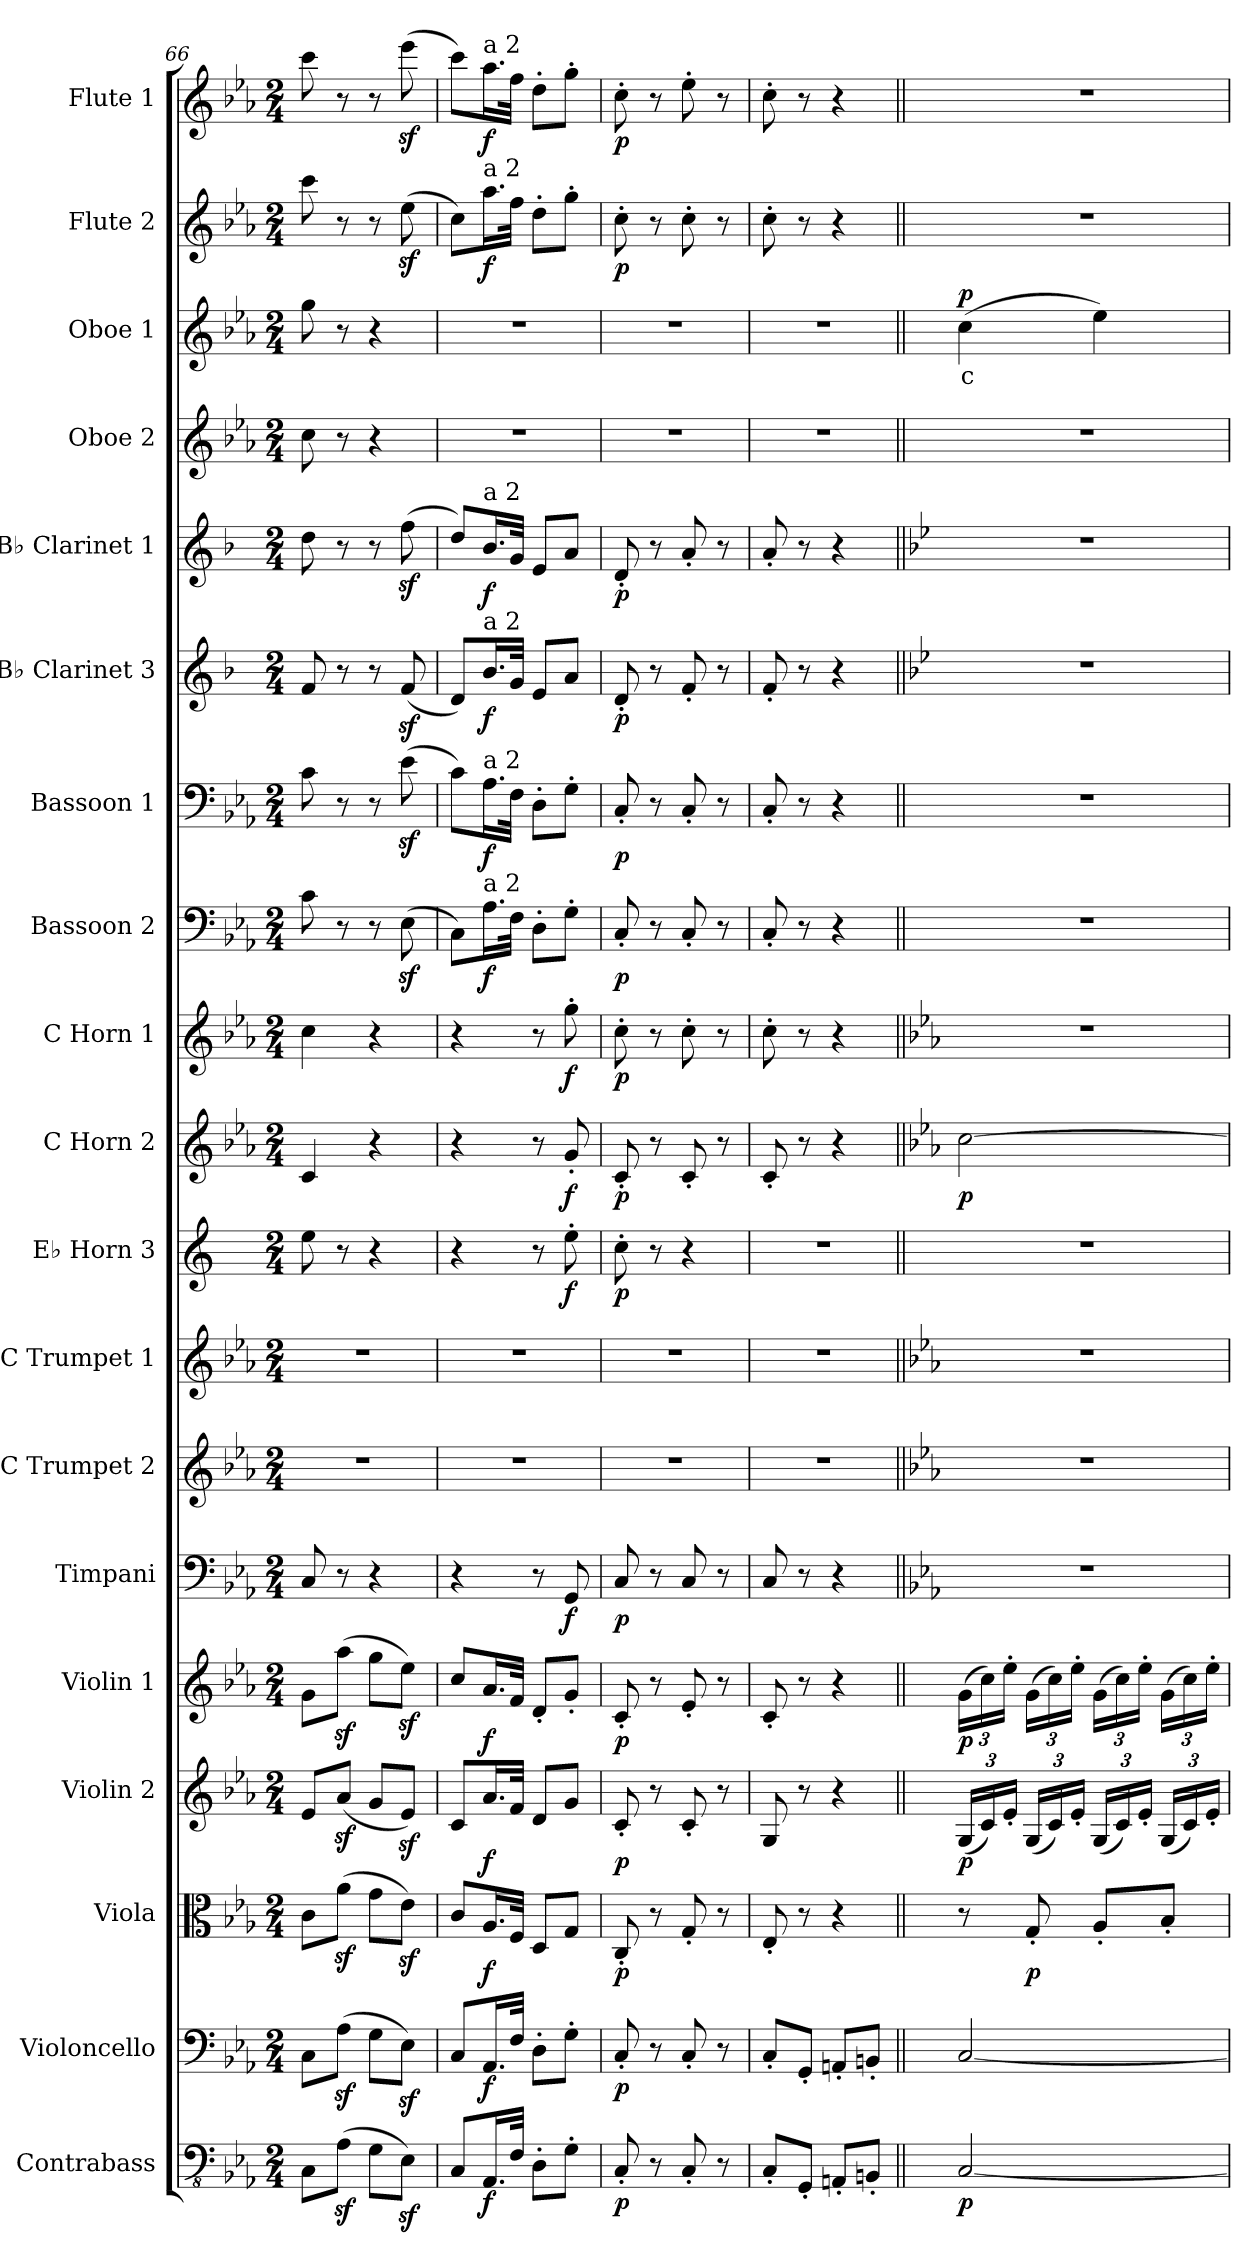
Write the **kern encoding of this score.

**kern	**dynam	**kern	**dynam	**kern	**dynam	**kern	**dynam	**kern	**dynam	**kern	**dynam	**kern	**kern	**kern	**dynam	**kern	**dynam	**kern	**dynam	**kern	**dynam	**kern	**dynam	**kern	**dynam	**kern	**dynam	**kern	**kern	**text	**dynam	**kern	**dynam	**kern	**dynam
*part19	*part19	*part18	*part18	*part17	*part17	*part16	*part16	*part15	*part15	*part14	*part14	*part13	*part12	*part11	*part11	*part10	*part10	*part9	*part9	*part8	*part8	*part7	*part7	*part6	*part6	*part5	*part5	*part4	*part3	*part3	*part3	*part2	*part2	*part1	*part1
*staff19	*staff19	*staff18	*staff18	*staff17	*staff17	*staff16	*staff16	*staff15	*staff15	*staff14	*staff14	*staff13	*staff12	*staff11	*staff11	*staff10	*staff10	*staff9	*staff9	*staff8	*staff8	*staff7	*staff7	*staff6	*staff6	*staff5	*staff5	*staff4	*staff3	*staff3	*staff3	*staff2	*staff2	*staff1	*staff1
*I"Contrabass	*	*I"Violoncello	*	*I"Viola	*	*I"Violin 2	*	*I"Violin 1	*	*I"Timpani	*	*I"C Trumpet 2	*I"C Trumpet 1	*I"E♭ Horn 3	*	*I"C Horn 2	*	*I"C Horn 1	*	*I"Bassoon 2	*	*I"Bassoon 1	*	*I"B♭ Clarinet 3	*	*I"B♭ Clarinet 1	*	*I"Oboe 2	*I"Oboe 1	*	*	*I"Flute 2	*	*I"Flute 1	*
*I'Cb	*	*I'Vc	*	*I'Vla	*	*I'Vln 2	*	*I'Vln 1	*	*I'Timp	*	*I'Tpt 2	*I'Tpt 1	*I'Hn 3	*	*I'Hn 2	*	*I'Hn 1	*	*I'Bsn 2	*	*I'Bsn 1	*	*I'Cl 2	*	*I'Cl 1	*	*I'Ob 2	*I'Ob 1	*	*	*I'Fl 2	*	*I'Fl 1	*
*clefFv4	*	*clefF4	*	*clefC3	*	*clefG2	*	*clefG2	*	*clefF4	*	*clefG2	*clefG2	*clefG2	*	*clefG2	*	*clefG2	*	*clefF4	*	*clefF4	*	*clefG2	*	*clefG2	*	*clefG2	*clefG2	*	*	*clefG2	*	*clefG2	*
*	*	*	*	*	*	*	*	*	*	*	*	*	*	*ITrd5c9	*	*ITrd7c12	*	*ITrd7c12	*	*	*	*	*	*ITrd1c2	*	*ITrd1c2	*	*	*	*	*	*	*	*	*
*k[b-e-a-]	*	*k[b-e-a-]	*	*k[b-e-a-]	*	*k[b-e-a-]	*	*k[b-e-a-]	*	*k[b-e-a-]	*	*k[b-e-a-]	*k[b-e-a-]	*k[b-e-a-]	*	*k[b-e-a-]	*	*k[b-e-a-]	*	*k[b-e-a-]	*	*k[b-e-a-]	*	*k[b-e-a-]	*	*k[b-e-a-]	*	*k[b-e-a-]	*k[b-e-a-]	*	*	*k[b-e-a-]	*	*k[b-e-a-]	*
*M2/4	*	*M2/4	*	*M2/4	*	*M2/4	*	*M2/4	*	*M2/4	*	*M2/4	*M2/4	*M2/4	*	*M2/4	*	*M2/4	*	*M2/4	*	*M2/4	*	*M2/4	*	*M2/4	*	*M2/4	*M2/4	*	*	*M2/4	*	*M2/4	*
=66	=66	=66	=66	=66	=66	=66	=66	=66	=66	=66	=66	=66	=66	=66	=66	=66	=66	=66	=66	=66	=66	=66	=66	=66	=66	=66	=66	=66	=66	=66	=66	=66	=66	=66	=66
8CC\L	.	8C\L	.	8c\L	.	8e-/L	.	8g\L	.	8C/	.	2r	2r	8g\	.	4C/	.	4c\	.	8c\	.	8c\	.	8e-/	.	8cc\	.	8cc\	8gg\	.	.	8ccc\	.	8ccc\	.
(8AA-z<\J	.	(8A-z<\J	.	(8a-z<\J	.	(8a-z</J	.	(8aa-z<\J	.	8r	.	.	.	8r	.	.	.	.	.	8r	.	8r	.	8r	.	8r	.	8r	8r	.	.	8r	.	8r	.
8GG\L	.	8G\L	.	8g\L	.	8g/L	.	8gg\L	.	4r	.	.	.	4r	.	4r	.	4r	.	8r	.	8r	.	8r	.	8r	.	4r	4r	.	.	8r	.	8r	.
8EE-z<\J)	.	8E-z<\J)	.	8e-z<\J)	.	8e-z</J)	.	8ee-z<\J)	.	.	.	.	.	.	.	.	.	.	.	(8E-z<\	.	(8e-z<\	.	(8e-z</	.	(8ee-z<\	.	.	.	.	.	(8ee-z<\	.	(8eee-z<\	.
=67	=67	=67	=67	=67	=67	=67	=67	=67	=67	=67	=67	=67	=67	=67	=67	=67	=67	=67	=67	=67	=67	=67	=67	=67	=67	=67	=67	=67	=67	=67	=67	=67	=67	=67	=67
8CC/L	.	8C/L	.	8c/L	.	8c/L	.	8cc/L	.	4r	.	2r	2r	4r	.	4r	.	4r	.	8C\L)	.	8c\L)	.	8c/L)	.	8cc/L)	.	2r	2r	.	.	8cc\L)	.	8ccc\L)	.
!	!	!	!	!	!	!	!	!	!	!	!	!	!	!	!	!	!	!	!	!	!	!	!	!	!	!	!	!	!	!	!	!	!	!LO:TX:a:t=a 2	!
!	!	!	!	!	!	!	!	!	!	!	!	!	!	!	!	!	!	!	!	!	!	!	!	!	!	!	!	!	!	!	!	!LO:TX:a:t=a 2	!	!	!
!	!	!	!	!	!	!	!	!	!	!	!	!	!	!	!	!	!	!	!	!	!	!	!	!	!	!LO:TX:a:t=a 2	!	!	!	!	!	!	!	!	!
!	!	!	!	!	!	!	!	!	!	!	!	!	!	!	!	!	!	!	!	!	!	!	!	!LO:TX:a:t=a 2	!	!	!	!	!	!	!	!	!	!	!
!	!	!	!	!	!	!	!	!	!	!	!	!	!	!	!	!	!	!	!	!	!	!LO:TX:a:t=a 2	!	!	!	!	!	!	!	!	!	!	!	!	!
!	!	!	!	!	!	!	!	!	!	!	!	!	!	!	!	!	!	!	!	!LO:TX:a:t=a 2	!	!	!	!	!	!	!	!	!	!	!	!	!	!	!
!	!LO:DY:b	!	!LO:DY:b	!	!LO:DY:b	!	!LO:DY:b	!	!LO:DY:b	!	!	!	!	!	!	!	!	!	!	!	!LO:DY:b	!	!LO:DY:b	!	!LO:DY:b	!	!LO:DY:b	!	!	!	!	!	!LO:DY:b	!	!LO:DY:b
16.AAA-/L	f	16.AA-/L	f	16.A-/L	f	16.a-/L	f	16.a-/L	f	.	.	.	.	.	.	.	.	.	.	16.A-\L	f	16.A-\L	f	16.a-/L	f	16.a-/L	f	.	.	.	.	16.aa-\L	f	16.aa-\L	f
32FF/JJk	.	32F/JJk	.	32F/JJk	.	32f/JJk	.	32f/JJk	.	.	.	.	.	.	.	.	.	.	.	32F\JJk	.	32F\JJk	.	32f/JJk	.	32f/JJk	.	.	.	.	.	32ff\JJk	.	32ff\JJk	.
8DD'\L	.	8D'\L	.	8D/L	.	8d/L	.	8d'/L	.	8r	.	.	.	8r	.	8r	.	8r	.	8D'\L	.	8D'\L	.	8d/L	.	8d/L	.	.	.	.	.	8dd'\L	.	8dd'\L	.
!	!	!	!	!	!	!	!	!	!	!	!LO:DY:b	!	!	!	!LO:DY:b	!	!LO:DY:b	!	!LO:DY:b	!	!	!	!	!	!	!	!	!	!	!	!	!	!	!	!
8GG'\J	.	8G'\J	.	8G/J	.	8g/J	.	8g'/J	.	8GG/	f	.	.	8g'\	f	8G'/	f	8g'\	f	8G'\J	.	8G'\J	.	8g/J	.	8g/J	.	.	.	.	.	8gg'\J	.	8gg'\J	.
=68	=68	=68	=68	=68	=68	=68	=68	=68	=68	=68	=68	=68	=68	=68	=68	=68	=68	=68	=68	=68	=68	=68	=68	=68	=68	=68	=68	=68	=68	=68	=68	=68	=68	=68	=68
!	!LO:DY:b	!	!LO:DY:b	!	!LO:DY:b	!	!LO:DY:b	!	!LO:DY:b	!	!LO:DY:b	!	!	!	!LO:DY:b	!	!LO:DY:b	!	!LO:DY:b	!	!LO:DY:b	!	!LO:DY:b	!	!LO:DY:b	!	!LO:DY:b	!	!	!	!	!	!LO:DY:b	!	!LO:DY:b
8CC'/	p	8C'/	p	8C'/	p	8c'/	p	8c'/	p	8C/	p	2r	2r	8e-'\	p	8C'/	p	8c'\	p	8C'/	p	8C'/	p	8c'/	p	8c'/	p	2r	2r	.	.	8cc'\	p	8cc'\	p
8r	.	8r	.	8r	.	8r	.	8r	.	8r	.	.	.	8r	.	8r	.	8r	.	8r	.	8r	.	8r	.	8r	.	.	.	.	.	8r	.	8r	.
8CC'/	.	8C'/	.	8G'/	.	8c'/	.	8e-'/	.	8C/	.	.	.	4r	.	8C'/	.	8c'\	.	8C'/	.	8C'/	.	8e-'/	.	8g'/	.	.	.	.	.	8cc'\	.	8ee-'\	.
8r	.	8r	.	8r	.	8r	.	8r	.	8r	.	.	.	.	.	8r	.	8r	.	8r	.	8r	.	8r	.	8r	.	.	.	.	.	8r	.	8r	.
=69	=69	=69	=69	=69	=69	=69	=69	=69	=69	=69	=69	=69	=69	=69	=69	=69	=69	=69	=69	=69	=69	=69	=69	=69	=69	=69	=69	=69	=69	=69	=69	=69	=69	=69	=69
8CC'/L	.	8C'/L	.	8E-'/	.	8G/	.	8c'/	.	8C/	.	2r	2r	2r	.	8C'/	.	8c'\	.	8C'/	.	8C'/	.	8e-'/	.	8g'/	.	2r	2r	.	.	8cc'\	.	8cc'\	.
8GGG'/J	.	8GG'/J	.	8r	.	8r	.	8r	.	8r	.	.	.	.	.	8r	.	8r	.	8r	.	8r	.	8r	.	8r	.	.	.	.	.	8r	.	8r	.
8AAAn'/L	.	8AAn'/L	.	4r	.	4r	.	4r	.	4r	.	.	.	.	.	4r	.	4r	.	4r	.	4r	.	4r	.	4r	.	.	.	.	.	4r	.	4r	.
8BBBn'/J	.	8BBn'/J	.	.	.	.	.	.	.	.	.	.	.	.	.	.	.	.	.	.	.	.	.	.	.	.	.	.	.	.	.	.	.	.	.
!!LO:PB:g=z
=70||	=70||	=70||	=70||	=70||	=70||	=70||	=70||	=70||	=70||	=70||	=70||	=70||	=70||	=70||	=70||	=70||	=70||	=70||	=70||	=70||	=70||	=70||	=70||	=70||	=70||	=70||	=70||	=70||	=70||	=70||	=70||	=70||	=70||	=70||	=70||
*k[]	*	*k[]	*	*k[]	*	*k[]	*	*k[]	*	*	*	*	*	*	*	*	*	*	*	*k[]	*	*k[]	*	*k[b-e-a-d-]	*	*k[b-e-a-d-]	*	*k[]	*k[]	*	*	*k[]	*	*k[]	*
*C:	*	*C:	*	*C:	*	*C:	*	*C:	*	*	*	*	*	*	*	*	*	*	*	*C:	*	*C:	*	*	*	*	*	*C:	*C:	*	*	*C:	*	*C:	*
*	*	*	*	*	*	*Xbrackettup	*	*Xbrackettup	*	*	*	*	*	*	*	*	*	*	*	*	*	*	*	*	*	*	*	*	*	*	*	*	*	*	*
!	!LO:DY:b	!	!	!	!	!	!LO:DY:b	!	!LO:DY:b	!	!	!	!	!	!	!	!LO:DY:b	!	!	!	!	!	!	!	!	!	!	!	!	!LO:LY:b:color=#FF0000	!LO:DY:b	!	!	!	!
[2CC/	p	[2C/	.	8r	.	(24G/LL	p	(24g\LL	p	2r	.	2r	2r	2r	.	[2c\	p	2r	.	2r	.	2r	.	2r	.	2r	.	2r	(4cc\	c	p	2r	.	2r	.
.	.	.	.	.	.	24c/)	.	24cc\)	.	.	.	.	.	.	.	.	.	.	.	.	.	.	.	.	.	.	.	.	.	.	.	.	.	.	.
.	.	.	.	.	.	24e'/JJ	.	24ee'\JJ	.	.	.	.	.	.	.	.	.	.	.	.	.	.	.	.	.	.	.	.	.	.	.	.	.	.	.
!	!	!	!	!	!LO:DY:b	!	!	!	!	!	!	!	!	!	!	!	!	!	!	!	!	!	!	!	!	!	!	!	!	!	!	!	!	!	!
.	.	.	.	8G'/	p	(24G/LL	.	(24g\LL	.	.	.	.	.	.	.	.	.	.	.	.	.	.	.	.	.	.	.	.	.	.	.	.	.	.	.
.	.	.	.	.	.	24c/)	.	24cc\)	.	.	.	.	.	.	.	.	.	.	.	.	.	.	.	.	.	.	.	.	.	.	.	.	.	.	.
.	.	.	.	.	.	24e'/JJ	.	24ee'\JJ	.	.	.	.	.	.	.	.	.	.	.	.	.	.	.	.	.	.	.	.	.	.	.	.	.	.	.
.	.	.	.	8A'/L	.	(24G/LL	.	(24g\LL	.	.	.	.	.	.	.	.	.	.	.	.	.	.	.	.	.	.	.	.	4ee\)	.	.	.	.	.	.
.	.	.	.	.	.	24c/)	.	24cc\)	.	.	.	.	.	.	.	.	.	.	.	.	.	.	.	.	.	.	.	.	.	.	.	.	.	.	.
.	.	.	.	.	.	24e'/JJ	.	24ee'\JJ	.	.	.	.	.	.	.	.	.	.	.	.	.	.	.	.	.	.	.	.	.	.	.	.	.	.	.
.	.	.	.	8B'/J	.	(24G/LL	.	(24g\LL	.	.	.	.	.	.	.	.	.	.	.	.	.	.	.	.	.	.	.	.	.	.	.	.	.	.	.
.	.	.	.	.	.	24c/)	.	24cc\)	.	.	.	.	.	.	.	.	.	.	.	.	.	.	.	.	.	.	.	.	.	.	.	.	.	.	.
.	.	.	.	.	.	24e'/JJ	.	24ee'\JJ	.	.	.	.	.	.	.	.	.	.	.	.	.	.	.	.	.	.	.	.	.	.	.	.	.	.	.
=	=	=	=	=	=	=	=	=	=	=	=	=	=	=	=	=	=	=	=	=	=	=	=	=	=	=	=	=	=	=	=	=	=	=	=
*-	*-	*-	*-	*-	*-	*-	*-	*-	*-	*-	*-	*-	*-	*-	*-	*-	*-	*-	*-	*-	*-	*-	*-	*-	*-	*-	*-	*-	*-	*-	*-	*-	*-	*-	*-
